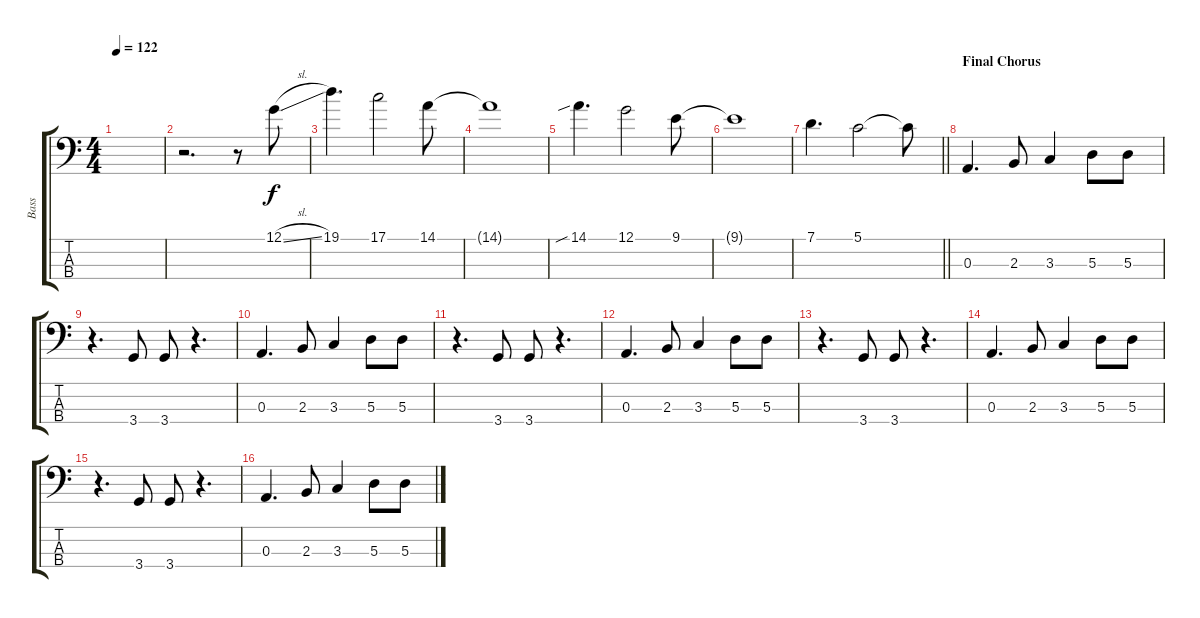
\track ("Bass" "Bass") {instrument electricbasspick}
\staff {score tabs}
\tuning (G2 D2 A1 E1) {hide}
\ts (4 4)
\tempo 122
\clef f4
\ks c
|
r.2{d} r.8 12.1{sl}.8 |
19.1.4{d} 17.1.2 14.1.8 |
14.1{t}.1 |
14.1{sib}.4{d} 12.1.2 9.1.8 |
9.1{t}.1 |
\barLineRight lightlight
7.1.4{d} 5.1.2 5.1{t}.8 |
\section ("" "Final Chorus")
0.3.4{d} 2.3.8 3.3.4 5.3.8 5.3.8 |
r.4{d} 3.4.8 3.4.8 r.4{d} |
0.3.4{d} 2.3.8 3.3.4 5.3.8 5.3.8 |
r.4{d} 3.4.8 3.4.8 r.4{d} |
0.3.4{d} 2.3.8 3.3.4 5.3.8 5.3.8 |
r.4{d} 3.4.8 3.4.8 r.4{d} |
0.3.4{d} 2.3.8 3.3.4 5.3.8 5.3.8 |
r.4{d} 3.4.8 3.4.8 r.4{d} |
0.3.4{d} 2.3.8 3.3.4 5.3.8 5.3.8
